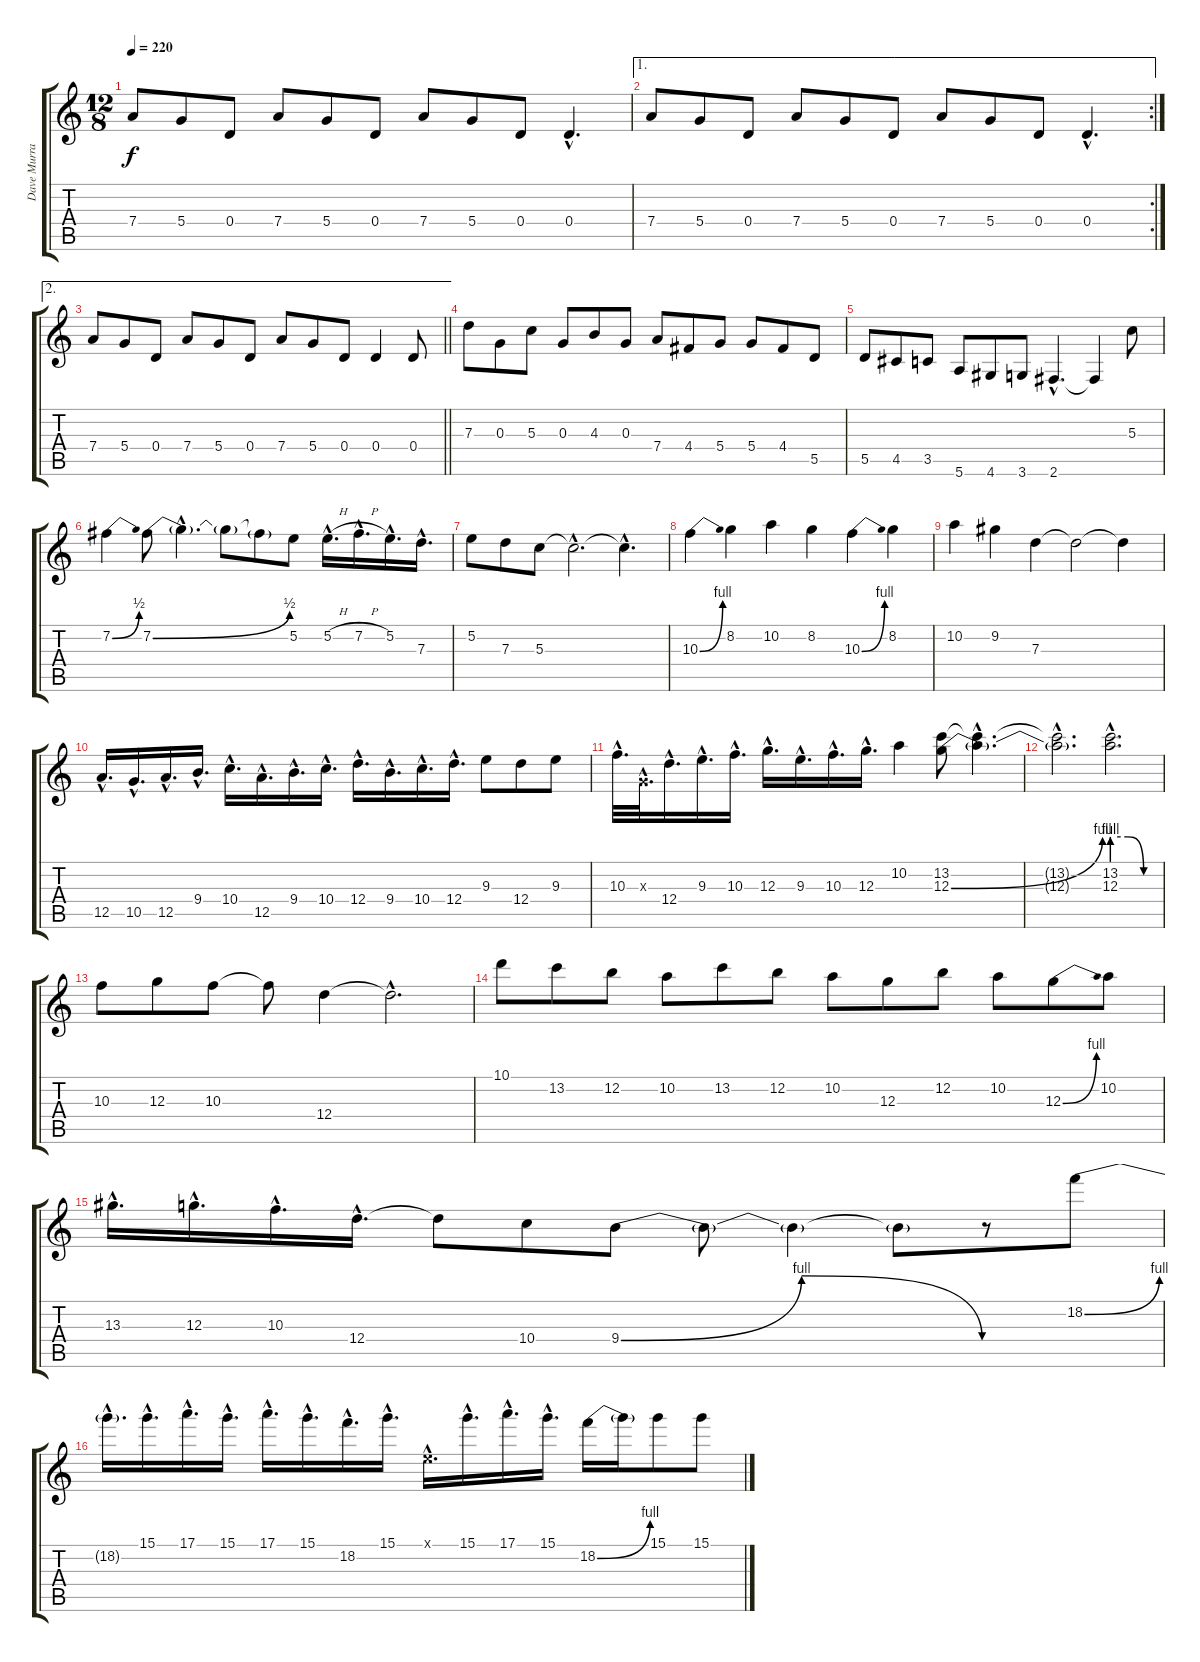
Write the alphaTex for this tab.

\track ("Dave Murray" "Dave Murra") {instrument distortionguitar}
\staff {score tabs}
\tuning (E4 B3 G3 D3 A2 E2) {hide}
\ts (12 8)
\tempo 220
\clef g2
\ks c
7.4.8{dy f} 5.4.8 0.4.8 7.4.8 5.4.8 0.4.8 7.4.8 5.4.8 0.4.8 0.4{hac}.4{d} |
\ae 1
\rc 2
7.4.8 5.4.8 0.4.8 7.4.8 5.4.8 0.4.8 7.4.8 5.4.8 0.4.8 0.4{hac}.4{d} |
\ae 2
\barLineRight lightlight
7.4.8 5.4.8 0.4.8 7.4.8 5.4.8 0.4.8 7.4.8 5.4.8 0.4.8 0.4.4 0.4.8 |
7.3.8 0.3.8 5.3.8 0.3.8 4.3.8 0.3.8 7.4.8 4.4.8 5.4.8 5.4.8 4.4.8 5.5.8 |
5.5.8 4.5.8 3.5.8 5.6.8 4.6.8 3.6.8 2.6{hac}.4{d} 2.6{t}.4 5.3.8 |
7.2{be (bend 0 0 60 2)}.4 7.2{be (bend 0 0 60 2)}.8 7.2{hac t}.4{d} 7.2{t}.8 7.2{t}.8 5.2.8 5.2{h hac}.16{d} 7.2{h hac}.16{d} 5.2{hac}.16{d} 7.3{hac}.16{d} |
5.2.8 7.3.8 5.3.8 5.3{hac t}.2{d} 5.3{hac t}.4{d} |
10.3{be (bend 0 0 60 4)}.4 8.2.4 10.2.4 8.2.4 10.3{be (bend 0 0 60 4)}.4 8.2.4 |
10.2.4 9.2.4 7.3.4 7.3{t}.2 7.3{t}.4 |
12.5{hac}.16{d} 10.5{hac}.16{d} 12.5{hac}.16{d} 9.4{hac}.16{d} 10.4{hac}.16{d} 12.5{hac}.16{d} 9.4{hac}.16{d} 10.4{hac}.16{d} 12.4{hac}.16{d} 9.4{hac}.16{d} 10.4{hac}.16{d} 12.4{hac}.16{d} 9.3.8 12.4.8 9.3.8 |
10.3{hac}.32{d} 0.3{hac x}.32{d} 12.4{hac}.16{d} 9.3{hac}.16{d} 10.3{hac}.16{d} 12.3{hac}.16{d} 9.3{hac}.16{d} 10.3{hac}.16{d} 12.3{hac}.16{d} 10.2.4 (13.2 12.3{be (bend 0 0 60 4)}).8 (13.2{hac t} 12.3{hac t}).4{d} |
(13.2{hac t} 12.3{hac t}).2{d} (13.2{hac} 12.3{be (custom 0 4 20 4 40 0 60 0) hac}).2{d} |
10.3.8 12.3.8 10.3.8 10.3{t}.8 12.4.4 12.4{hac t}.2{d} |
10.1.8 13.2.8 12.2.8 10.2.8 13.2.8 12.2.8 10.2.8 12.3.8 12.2.8 10.2.8 12.3{be (bend 0 0 60 4)}.8 10.2.8 |
13.3{hac}.16{d} 12.3{hac}.16{d} 10.3{hac}.16{d} 12.4{hac}.16{d} 12.4{t}.8 10.4.8 9.4{be (bendrelease 0 0 30 4 30 4 60 0)}.8 9.4{t}.8 9.4{t}.4 9.4{t}.8 r.8 18.2{be (bend 0 0 60 4)}.8 |
18.2{hac t}.16{d} 15.1{hac}.16{d} 17.1{hac}.16{d} 15.1{hac}.16{d} 17.1{hac}.16{d} 15.1{hac}.16{d} 18.2{hac}.16{d} 15.1{hac}.16{d} 0.1{hac x}.16{d} 15.1{hac}.16{d} 17.1{hac}.16{d} 15.1{hac}.16{d} 18.2{be (bend 0 0 60 4)}.16 18.2{t}.16 15.1.8 15.1.8
